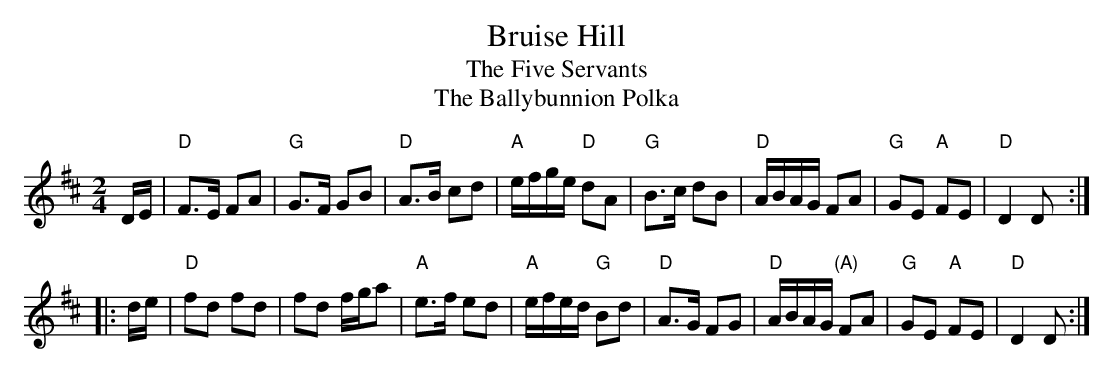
X:1
T:Bruise Hill
T:The Five Servants
T:The Ballybunnion Polka
M:2/4
L:1/8
K:D
D/E/|\
"D"F>E FA|"G"G>F GB|"D"A>B cd|"A"e/f/g/e/ "D"dA|\
"G"B>c dB|"D"A/B/A/G/ FA|"G"GE "A"FE|"D"D2 D:|
|:d/e/|\
"D"fd fd|fd f/g/a|"A"e>f ed|"A"e/f/e/d/ "G"Bd|\
"D"A>G FG|"D"A/B/A/G/ "(A)"FA|"G"GE "A"FE|"D"D2 D:|
